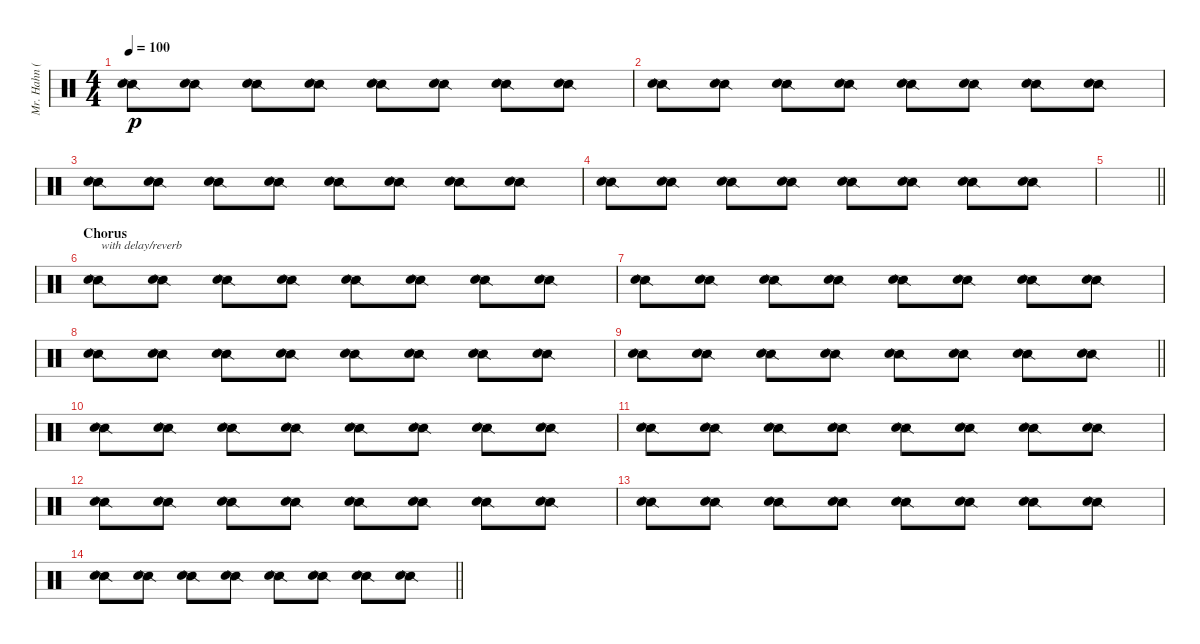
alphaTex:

\track ("Mr. Hahn (Sampler)" "Mr. Hahn (") {instrument percussion}
\staff {score}
\articulation defaults
\ts (4 4)
\tempo 100
\clef neutral
\ks c
("Snare (side stick) 2" "Hand Clap (hit)").8{dy p} ("Snare (side stick) 2" "Hand Clap (hit)").8 ("Snare (side stick) 2" "Hand Clap (hit)").8 ("Snare (side stick) 2" "Hand Clap (hit)").8 ("Snare (side stick) 2" "Hand Clap (hit)").8 ("Snare (side stick) 2" "Hand Clap (hit)").8 ("Snare (side stick) 2" "Hand Clap (hit)").8 ("Snare (side stick) 2" "Hand Clap (hit)").8 |
("Snare (side stick) 2" "Hand Clap (hit)").8 ("Snare (side stick) 2" "Hand Clap (hit)").8 ("Snare (side stick) 2" "Hand Clap (hit)").8 ("Snare (side stick) 2" "Hand Clap (hit)").8 ("Snare (side stick) 2" "Hand Clap (hit)").8 ("Snare (side stick) 2" "Hand Clap (hit)").8 ("Snare (side stick) 2" "Hand Clap (hit)").8 ("Snare (side stick) 2" "Hand Clap (hit)").8 |
("Snare (side stick) 2" "Hand Clap (hit)").8 ("Snare (side stick) 2" "Hand Clap (hit)").8 ("Snare (side stick) 2" "Hand Clap (hit)").8 ("Snare (side stick) 2" "Hand Clap (hit)").8 ("Snare (side stick) 2" "Hand Clap (hit)").8 ("Snare (side stick) 2" "Hand Clap (hit)").8 ("Snare (side stick) 2" "Hand Clap (hit)").8 ("Snare (side stick) 2" "Hand Clap (hit)").8 |
("Snare (side stick) 2" "Hand Clap (hit)").8 ("Snare (side stick) 2" "Hand Clap (hit)").8 ("Snare (side stick) 2" "Hand Clap (hit)").8 ("Snare (side stick) 2" "Hand Clap (hit)").8 ("Snare (side stick) 2" "Hand Clap (hit)").8 ("Snare (side stick) 2" "Hand Clap (hit)").8 ("Snare (side stick) 2" "Hand Clap (hit)").8 ("Snare (side stick) 2" "Hand Clap (hit)").8 |
\barLineRight lightlight
|
\section ("" "Chorus")
("Snare (side stick) 2" "Hand Clap (hit)").8{txt "with delay/reverb"} ("Snare (side stick) 2" "Hand Clap (hit)").8 ("Snare (side stick) 2" "Hand Clap (hit)").8 ("Snare (side stick) 2" "Hand Clap (hit)").8 ("Snare (side stick) 2" "Hand Clap (hit)").8 ("Snare (side stick) 2" "Hand Clap (hit)").8 ("Snare (side stick) 2" "Hand Clap (hit)").8 ("Snare (side stick) 2" "Hand Clap (hit)").8 |
("Snare (side stick) 2" "Hand Clap (hit)").8 ("Snare (side stick) 2" "Hand Clap (hit)").8 ("Snare (side stick) 2" "Hand Clap (hit)").8 ("Snare (side stick) 2" "Hand Clap (hit)").8 ("Snare (side stick) 2" "Hand Clap (hit)").8 ("Snare (side stick) 2" "Hand Clap (hit)").8 ("Snare (side stick) 2" "Hand Clap (hit)").8 ("Snare (side stick) 2" "Hand Clap (hit)").8 |
("Snare (side stick) 2" "Hand Clap (hit)").8 ("Snare (side stick) 2" "Hand Clap (hit)").8 ("Snare (side stick) 2" "Hand Clap (hit)").8 ("Snare (side stick) 2" "Hand Clap (hit)").8 ("Snare (side stick) 2" "Hand Clap (hit)").8 ("Snare (side stick) 2" "Hand Clap (hit)").8 ("Snare (side stick) 2" "Hand Clap (hit)").8 ("Snare (side stick) 2" "Hand Clap (hit)").8 |
\barLineRight lightlight
("Snare (side stick) 2" "Hand Clap (hit)").8 ("Snare (side stick) 2" "Hand Clap (hit)").8 ("Snare (side stick) 2" "Hand Clap (hit)").8 ("Snare (side stick) 2" "Hand Clap (hit)").8 ("Snare (side stick) 2" "Hand Clap (hit)").8 ("Snare (side stick) 2" "Hand Clap (hit)").8 ("Snare (side stick) 2" "Hand Clap (hit)").8 ("Snare (side stick) 2" "Hand Clap (hit)").8 |
("Snare (side stick) 2" "Hand Clap (hit)").8 ("Snare (side stick) 2" "Hand Clap (hit)").8 ("Snare (side stick) 2" "Hand Clap (hit)").8 ("Snare (side stick) 2" "Hand Clap (hit)").8 ("Snare (side stick) 2" "Hand Clap (hit)").8 ("Snare (side stick) 2" "Hand Clap (hit)").8 ("Snare (side stick) 2" "Hand Clap (hit)").8 ("Snare (side stick) 2" "Hand Clap (hit)").8 |
("Snare (side stick) 2" "Hand Clap (hit)").8 ("Snare (side stick) 2" "Hand Clap (hit)").8 ("Snare (side stick) 2" "Hand Clap (hit)").8 ("Snare (side stick) 2" "Hand Clap (hit)").8 ("Snare (side stick) 2" "Hand Clap (hit)").8 ("Snare (side stick) 2" "Hand Clap (hit)").8 ("Snare (side stick) 2" "Hand Clap (hit)").8 ("Snare (side stick) 2" "Hand Clap (hit)").8 |
("Snare (side stick) 2" "Hand Clap (hit)").8 ("Snare (side stick) 2" "Hand Clap (hit)").8 ("Snare (side stick) 2" "Hand Clap (hit)").8 ("Snare (side stick) 2" "Hand Clap (hit)").8 ("Snare (side stick) 2" "Hand Clap (hit)").8 ("Snare (side stick) 2" "Hand Clap (hit)").8 ("Snare (side stick) 2" "Hand Clap (hit)").8 ("Snare (side stick) 2" "Hand Clap (hit)").8 |
("Snare (side stick) 2" "Hand Clap (hit)").8 ("Snare (side stick) 2" "Hand Clap (hit)").8 ("Snare (side stick) 2" "Hand Clap (hit)").8 ("Snare (side stick) 2" "Hand Clap (hit)").8 ("Snare (side stick) 2" "Hand Clap (hit)").8 ("Snare (side stick) 2" "Hand Clap (hit)").8 ("Snare (side stick) 2" "Hand Clap (hit)").8 ("Snare (side stick) 2" "Hand Clap (hit)").8 |
\barLineRight lightlight
("Snare (side stick) 2" "Hand Clap (hit)").8 ("Snare (side stick) 2" "Hand Clap (hit)").8 ("Snare (side stick) 2" "Hand Clap (hit)").8 ("Snare (side stick) 2" "Hand Clap (hit)").8 ("Snare (side stick) 2" "Hand Clap (hit)").8 ("Snare (side stick) 2" "Hand Clap (hit)").8 ("Snare (side stick) 2" "Hand Clap (hit)").8 ("Snare (side stick) 2" "Hand Clap (hit)").8
